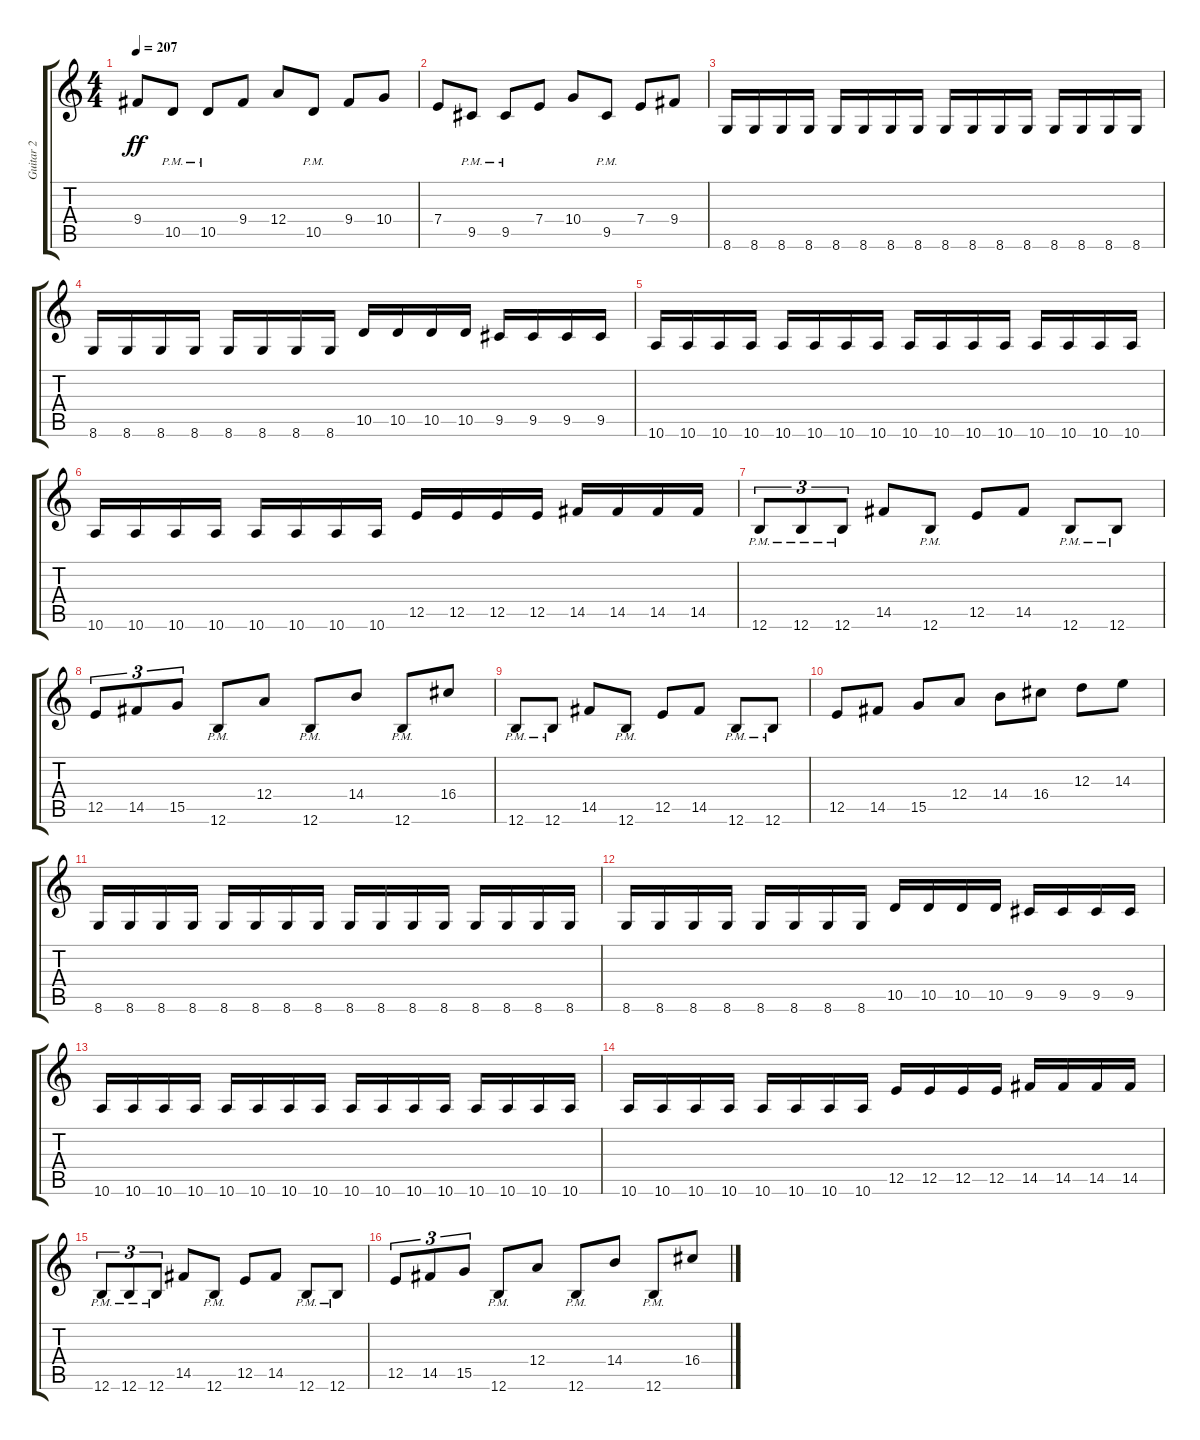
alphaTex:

\track ("Guitar 2" "Guitar 2") {instrument distortionguitar}
\staff {score tabs}
\tuning (B3 Gb3 D3 A2 E2 B1) {hide}
\ts (4 4)
\tempo 207
\clef g2
\ks c
9.4.8{dy ff} 10.5{pm}.8 10.5{pm}.8 9.4.8 12.4.8 10.5{pm}.8 9.4.8 10.4.8 |
7.4.8 9.5{pm}.8 9.5{pm}.8 7.4.8 10.4.8 9.5{pm}.8 7.4.8 9.4.8 |
8.6.16 8.6.16 8.6.16 8.6.16 8.6.16 8.6.16 8.6.16 8.6.16 8.6.16 8.6.16 8.6.16 8.6.16 8.6.16 8.6.16 8.6.16 8.6.16 |
8.6.16 8.6.16 8.6.16 8.6.16 8.6.16 8.6.16 8.6.16 8.6.16 10.5.16 10.5.16 10.5.16 10.5.16 9.5.16 9.5.16 9.5.16 9.5.16 |
10.6.16 10.6.16 10.6.16 10.6.16 10.6.16 10.6.16 10.6.16 10.6.16 10.6.16 10.6.16 10.6.16 10.6.16 10.6.16 10.6.16 10.6.16 10.6.16 |
10.6.16 10.6.16 10.6.16 10.6.16 10.6.16 10.6.16 10.6.16 10.6.16 12.5.16 12.5.16 12.5.16 12.5.16 14.5.16 14.5.16 14.5.16 14.5.16 |
12.6{pm}.8{tu (3 2)} 12.6{pm}.8{tu (3 2)} 12.6{pm}.8{tu (3 2)} 14.5.8 12.6{pm}.8 12.5.8 14.5.8 12.6{pm}.8 12.6{pm}.8 |
12.5.8{tu (3 2)} 14.5.8{tu (3 2)} 15.5.8{tu (3 2)} 12.6{pm}.8 12.4.8 12.6{pm}.8 14.4.8 12.6{pm}.8 16.4.8 |
12.6{pm}.8 12.6{pm}.8 14.5.8 12.6{pm}.8 12.5.8 14.5.8 12.6{pm}.8 12.6{pm}.8 |
12.5.8 14.5.8 15.5.8 12.4.8 14.4.8 16.4.8 12.3.8 14.3.8 |
8.6.16 8.6.16 8.6.16 8.6.16 8.6.16 8.6.16 8.6.16 8.6.16 8.6.16 8.6.16 8.6.16 8.6.16 8.6.16 8.6.16 8.6.16 8.6.16 |
8.6.16 8.6.16 8.6.16 8.6.16 8.6.16 8.6.16 8.6.16 8.6.16 10.5.16 10.5.16 10.5.16 10.5.16 9.5.16 9.5.16 9.5.16 9.5.16 |
10.6.16 10.6.16 10.6.16 10.6.16 10.6.16 10.6.16 10.6.16 10.6.16 10.6.16 10.6.16 10.6.16 10.6.16 10.6.16 10.6.16 10.6.16 10.6.16 |
10.6.16 10.6.16 10.6.16 10.6.16 10.6.16 10.6.16 10.6.16 10.6.16 12.5.16 12.5.16 12.5.16 12.5.16 14.5.16 14.5.16 14.5.16 14.5.16 |
12.6{pm}.8{tu (3 2)} 12.6{pm}.8{tu (3 2)} 12.6{pm}.8{tu (3 2)} 14.5.8 12.6{pm}.8 12.5.8 14.5.8 12.6{pm}.8 12.6{pm}.8 |
12.5.8{tu (3 2)} 14.5.8{tu (3 2)} 15.5.8{tu (3 2)} 12.6{pm}.8 12.4.8 12.6{pm}.8 14.4.8 12.6{pm}.8 16.4.8
